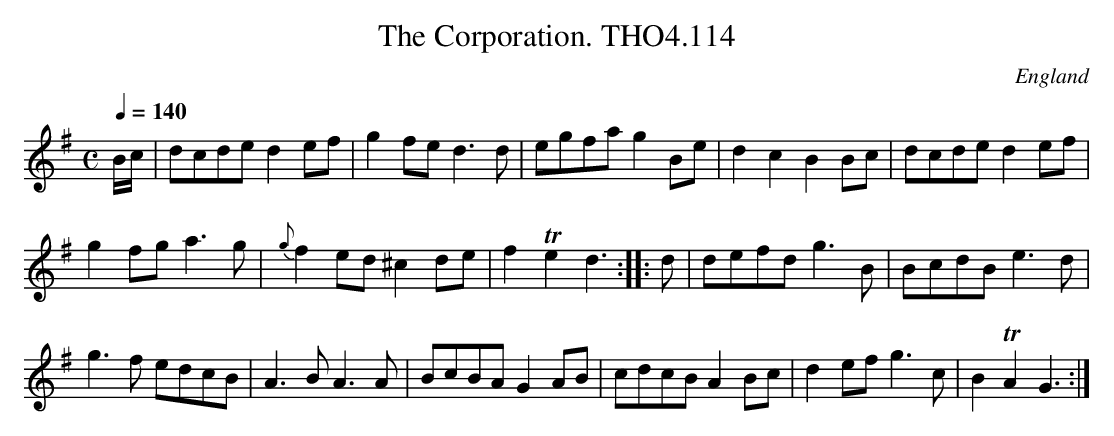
X:1
T:Corporation. THO4.114, The
O:England
M:C
L:1/8
Q:1/4=140
K:G major
B/c/|dcde d2 ef|g2 fe d3 d|egfa g2 Be|d2c2B2 Bc|dcde d2 ef|
g2 fg a3 g|{g}f2 ed ^c2 de|f2Te2d3::d|defd g3 B|BcdB e3 d|
g3 f edcB|A3 B A3 A|BcBA G2 AB|cdcB A2 Bc|d2 ef g3 c|B2TA2G3:|
